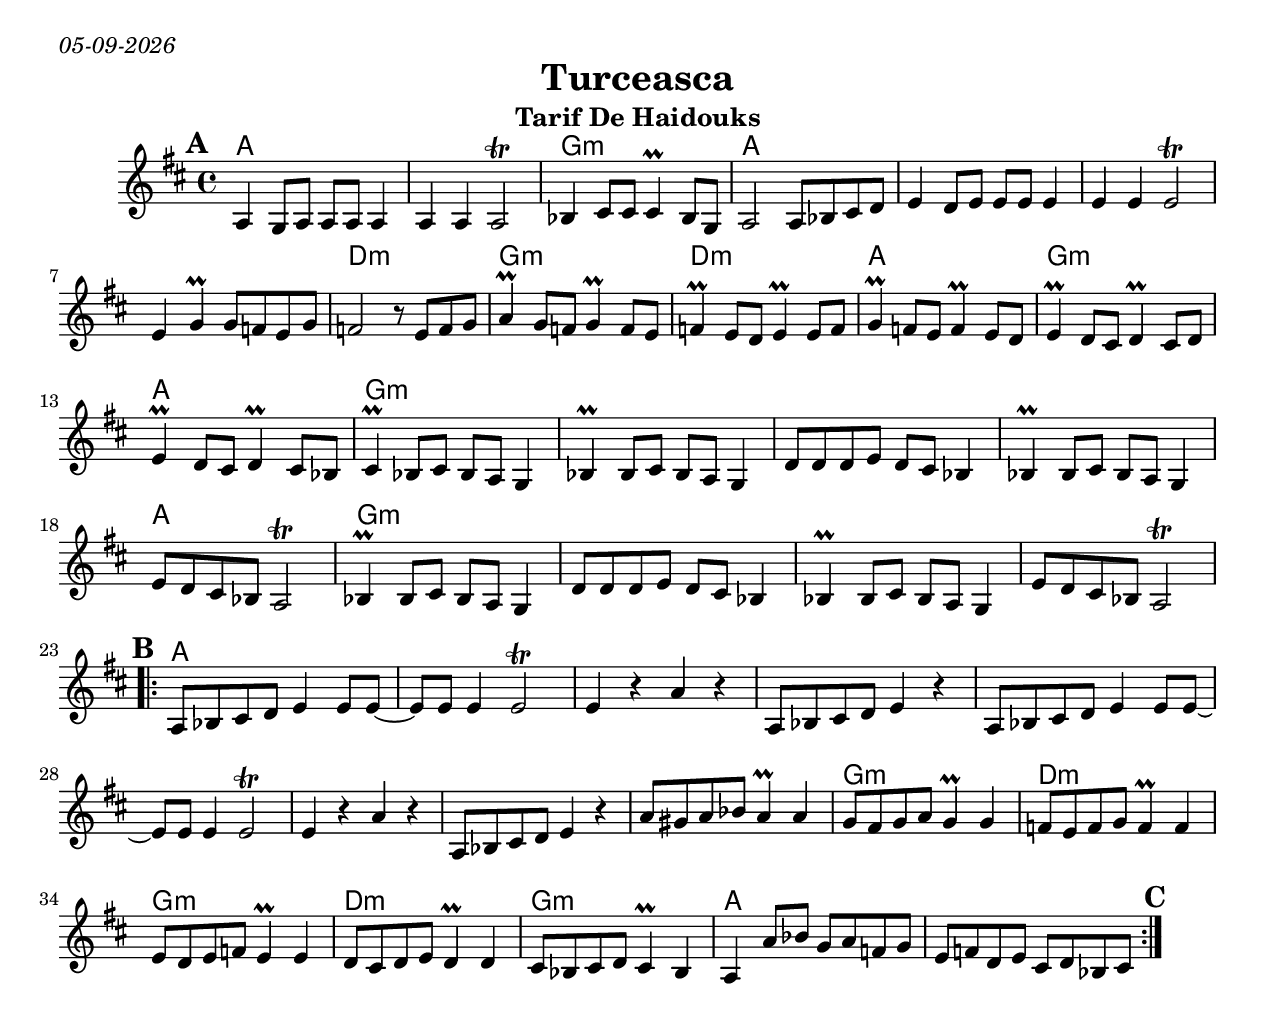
\version "2.20.0"
\include "english.ly"
\paper{
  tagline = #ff
  print-all-headers = ##t
  #(set-paper-size "letter")
}
date = #(strftime "%d-%m-%Y" (localtime (current-time)))

\markup{ \italic{ \date }  }

%\markup{ Got something to say? }

global = {
  \clef treble
  \key d \major

  \time 4/4
  \set Score.markFormatter = #format-mark-box-alphabet
}

%#################################### Melody ########################
melody = \relative c' {
  \global
  %\partial 4 g4    %lead in notes
  \mark \default
   a4 g8 a a a a4
   a4 a a2\trill
   bf4 cs8 cs cs4 \prall bf8 g
   a2 a8 bf cs d

   e4 d8 e e e e4|
   e4 e e2 \trill
   e4 g \prall g8 f e g
   f2 r8 e f g

   a4\prall g8 f g4\prall f8 e
   f4 \prall e8 d e4 \prall e8 f % end 2nd line
   g4 \prall f8 e f4 \prall e8 d
   e4 \prall d8 cs d4\prall cs8 d

   e4 \prall d8 cs d4 \prall cs8 bf
   cs4\prall bf8 cs bf a g4 % 3rd line
   bf4 \prall bf8 cs bf a g4
   d'8 d d e d cs bf4
   bf4 \prall bf8 cs bf a g4
   e'8 d cs bf a2 \trill %end 4

 bf4 \prall bf8 cs bf a g4
   d'8 d d e d cs bf4
   bf4 \prall bf8 cs bf a g4
   e'8 d cs bf a2 \trill %end 4
 \break

  \repeat volta 2{
    \mark \default
   a8 bf cs d e4  e8 e~
   e8 e e4 e2\trill
   e4 r a4 r
   a,8 bf cs d e4 r


   a,8 bf cs d e4 e8 e~
   e8 e e4 e2 \trill
   e4 r a r
   a,8 bf cs d e4 r|

   a8 gs a bf a4\prall a
   g8 fs g a g4\prall g
   f8 e f g f4\prall f
   e8 d e f e4\prall e

   d8 cs d e d4\prall d
   cs8 bf cs d cs4\prall bf|
   a4 a'8 bf g a f g
   e8 f d e cs d bf cs
  }
  \alternative {
    { }
    { }
  }

  \repeat volta 2{
    \mark \default
  }

}
%#### ############# Chords #######################
harmonies = \chordmode {
 a1*2
 g1:m
 a1*4
 d1:m
 g1:m
 d1:m
 a1
 g1:m
 a1
 g1*4:m
 a1
 g1*4:m
 %b
 a1*9
 g1:m
 d1:m
 g1:m
 d1:m
 g1:m
 a1*3
}

\score {
  % transpose score below
  %\transpose c d
  <<
    \new ChordNames {
      \set chordChanges = ##f
      \harmonies
    }
    \new Staff   \melody
  >>
  \header{
    title= "Turceasca"
    subtitle="Tarif De Haidouks"
    composer= ""\version "2.22.2"

    instrument =""
    arranger= ""
  }
  \layout{indent = 1.0\cm}
  \midi {
    \tempo 4 = 120

    % \midi { }
  }
}
%{
% more verses:
\markup{}
\markup {
  \font-size #2
  \fill-line {
    \hspace #0.1 % distance from left margin
    \column {
      \line { "1."
\column {
 ""
}
      }
      \hspace #0.2 % vertical distance between verses
      \line { "2."
\column {
""
}
      }
    }
    \hspace #0.1  % horiz. distance between columns
    \column {
      \line { "3."
\column {
 ""
}
      }
      \hspace #0.2 % distance between verses
      \line { "4."
\column {
""
}
      }
    }
    \hspace #0.1 % distance to right margin
  }
}

%}